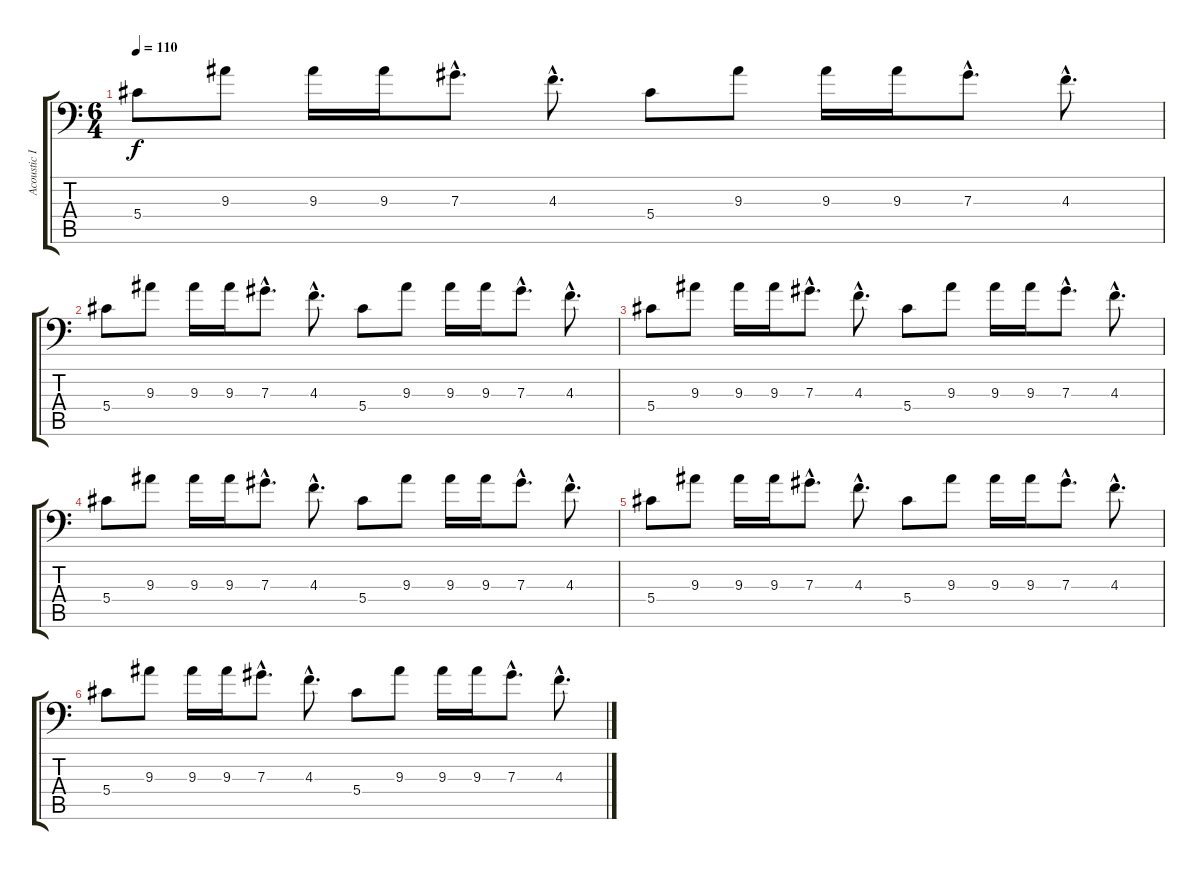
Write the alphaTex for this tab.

\track ("Acoustic III" "Acoustic I") {instrument acousticguitarsteel}
\staff {score tabs}
\tuning (Bb3 F3 Db3 Ab2 Eb2 Bb1) {hide}
\ts (6 4)
\tempo 110
\clef f4
\ks c
5.4.8{dy f} 9.3.8 9.3.16 9.3.16 7.3{hac}.8{d} 4.3{hac}.8{d} 5.4.8 9.3.8 9.3.16 9.3.16 7.3{hac}.8{d} 4.3{hac}.8{d} |
5.4.8 9.3.8 9.3.16 9.3.16 7.3{hac}.8{d} 4.3{hac}.8{d} 5.4.8 9.3.8 9.3.16 9.3.16 7.3{hac}.8{d} 4.3{hac}.8{d} |
5.4.8 9.3.8 9.3.16 9.3.16 7.3{hac}.8{d} 4.3{hac}.8{d} 5.4.8 9.3.8 9.3.16 9.3.16 7.3{hac}.8{d} 4.3{hac}.8{d} |
5.4.8 9.3.8 9.3.16 9.3.16 7.3{hac}.8{d} 4.3{hac}.8{d} 5.4.8 9.3.8 9.3.16 9.3.16 7.3{hac}.8{d} 4.3{hac}.8{d} |
5.4.8 9.3.8 9.3.16 9.3.16 7.3{hac}.8{d} 4.3{hac}.8{d} 5.4.8 9.3.8 9.3.16 9.3.16 7.3{hac}.8{d} 4.3{hac}.8{d} |
5.4.8 9.3.8 9.3.16 9.3.16 7.3{hac}.8{d} 4.3{hac}.8{d} 5.4.8 9.3.8 9.3.16 9.3.16 7.3{hac}.8{d} 4.3{hac}.8{d}
